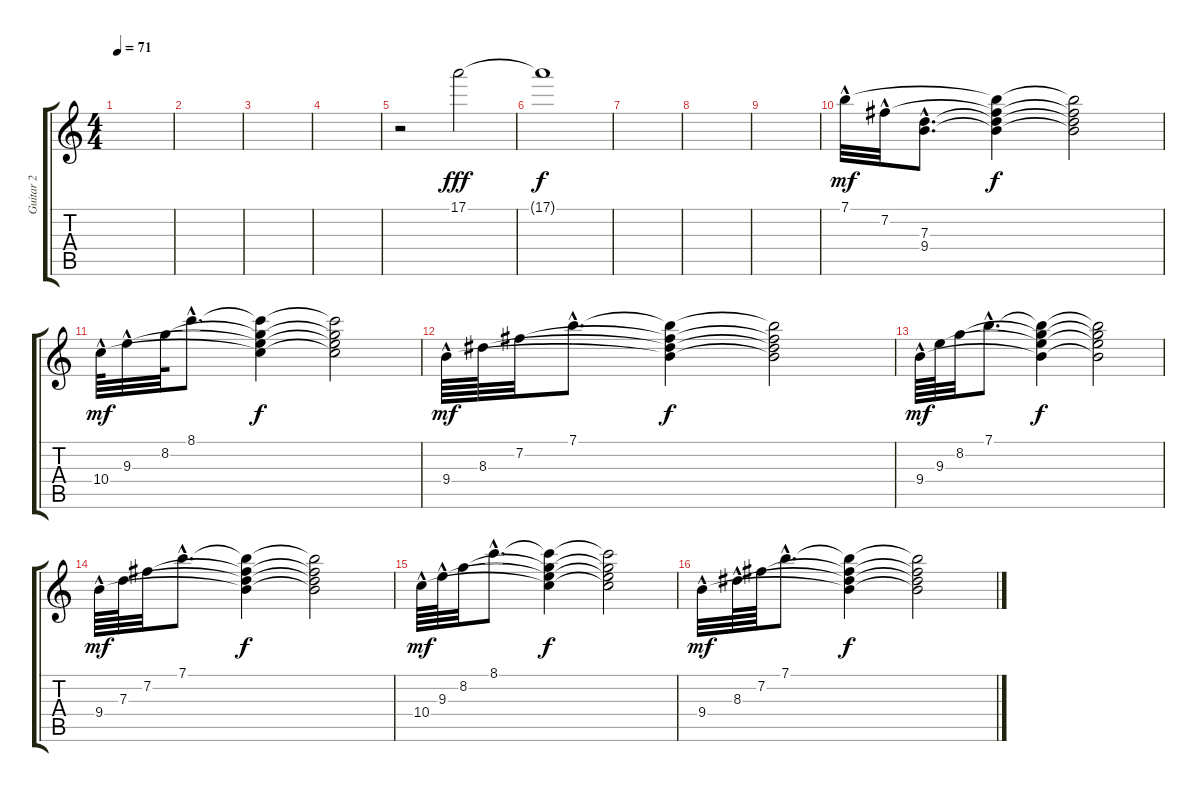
\track ("Guitar 2" "Guitar 2") {instrument electricguitarmuted}
\staff {score tabs}
\tuning (E4 B3 G3 D3 A2 E2) {hide}
\ts (4 4)
\tempo 71
\clef g2
\ks c
|
|
|
|
r.2 17.1.2{dy fff volume 12 balance 9} |
17.1{t}.1{dy f} |
|
|
|
7.1{hac}.32{dy mf volume 12 balance 0} 7.2{hac}.32 (7.3{hac} 9.4{hac}).8{d} (7.1{t} 7.2{t} 7.3{t} 9.4{t}).4{dy f} (7.1{t} 7.2{t} 7.3{t} 9.4{t}).2 |
10.4{hac}.64{dy mf} 9.3{hac}.32 8.2.64 8.1{hac}.8{d} (8.1{t} 8.2{t} 9.3{t} 10.4{t}).4{dy f} (8.1{t} 8.2{t} 9.3{t} 10.4{t}).2 |
9.4{hac}.64{dy mf} 8.3.64 7.2.32 7.1{hac}.8{d} (7.1{t} 7.2{t} 8.3{t} 9.4{t}).4{dy f} (7.1{t} 7.2{t} 8.3{t} 9.4{t}).2 |
9.4{hac}.64{dy mf} 9.3.64 8.2.32 7.1{hac}.8{d} (7.1{t} 8.2{t} 9.3{t} 9.4{t}).4{dy f} (7.1{t} 8.2{t} 9.3{t} 9.4{t}).2 |
9.4{hac}.64{dy mf} 7.3.64 7.2.32 7.1{hac}.8{d} (7.1{t} 7.2{t} 7.3{t} 9.4{t}).4{dy f} (7.1{t} 7.2{t} 7.3{t} 9.4{t}).2 |
10.4{hac}.64{dy mf} 9.3{hac}.64 8.2.32 8.1{hac}.8{d} (8.1{t} 8.2{t} 9.3{t} 10.4{t}).4{dy f} (8.1{t} 8.2{t} 9.3{t} 10.4{t}).2 |
9.4{hac}.32{dy mf} 8.3{hac}.64 7.2.64 7.1{hac}.8{d} (7.1{t} 7.2{t} 8.3{t} 9.4{t}).4{dy f} (7.1{t} 7.2{t} 8.3{t} 9.4{t}).2
